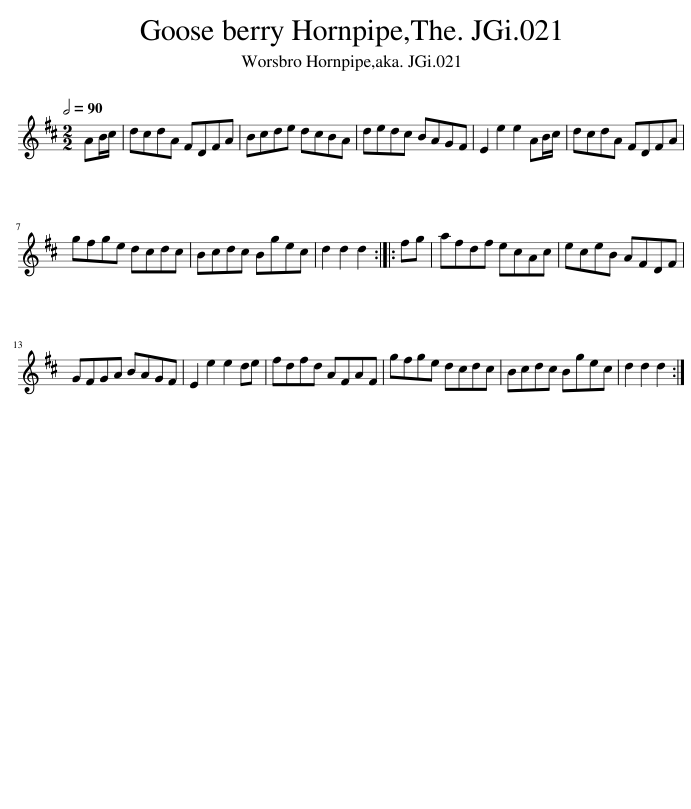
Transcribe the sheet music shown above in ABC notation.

X:1
L:1/8
Q:1/2=90
M:2/2
I:linebreak $
K:D
V:1 treble
V:1
 AB/c/ | dcdA FDFA | Bcde dcBA | dedc BAGF | E2 e2 e2 AB/c/ | %5
 dcdA FDFA |$ gfge dcdc | Bcdc Bgec | d2 d2 d2 :: fg | %10
 afdf ecAc | eceB AFDF |$ GFGA BAGF | E2 e2 e2 de | fdfd AFAF | %15
 gfge dcdc | Bcdc Bgec | d2 d2 d2 :| %18
